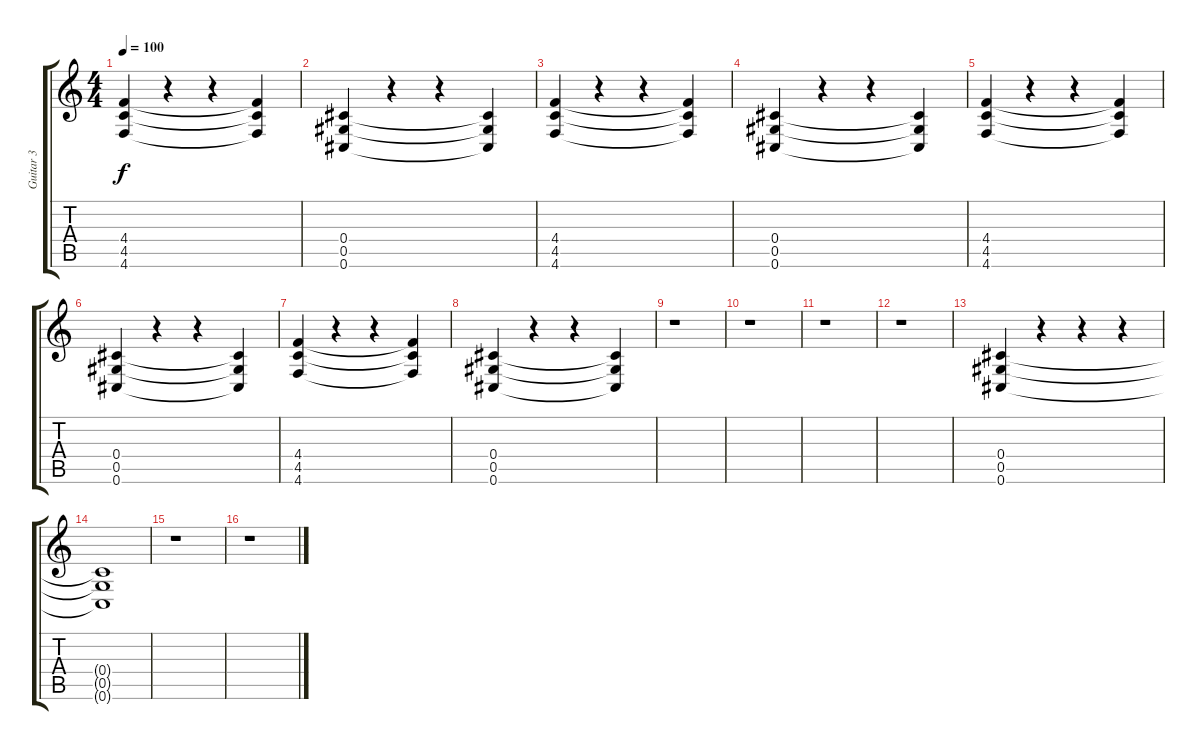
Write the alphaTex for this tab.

\track ("Guitar 3" "Guitar 3") {instrument distortionguitar}
\staff {score tabs}
\tuning (Eb4 Bb3 Gb3 Db3 Ab2 Db2) {hide}
\ts (4 4)
\tempo 100
\clef g2
\ks c
(4.4 4.5 4.6).4{dy f} r.4 r.4 (4.4{t} 4.5{t} 4.6{t}).4 |
(0.4 0.5 0.6).4 r.4 r.4 (0.4{t} 0.5{t} 0.6{t}).4 |
(4.4 4.5 4.6).4 r.4 r.4 (4.4{t} 4.5{t} 4.6{t}).4 |
(0.4 0.5 0.6).4 r.4 r.4 (0.4{t} 0.5{t} 0.6{t}).4 |
(4.4 4.5 4.6).4 r.4 r.4 (4.4{t} 4.5{t} 4.6{t}).4 |
(0.4 0.5 0.6).4 r.4 r.4 (0.4{t} 0.5{t} 0.6{t}).4 |
(4.4 4.5 4.6).4 r.4 r.4 (4.4{t} 4.5{t} 4.6{t}).4 |
(0.4 0.5 0.6).4 r.4 r.4 (0.4{t} 0.5{t} 0.6{t}).4 |
r.1 |
r.1 |
r.1 |
r.1 |
(0.4 0.5 0.6).4 r.4 r.4 r.4 |
(0.4{t} 0.5{t} 0.6{t}).1 |
r.1 |
r.1
